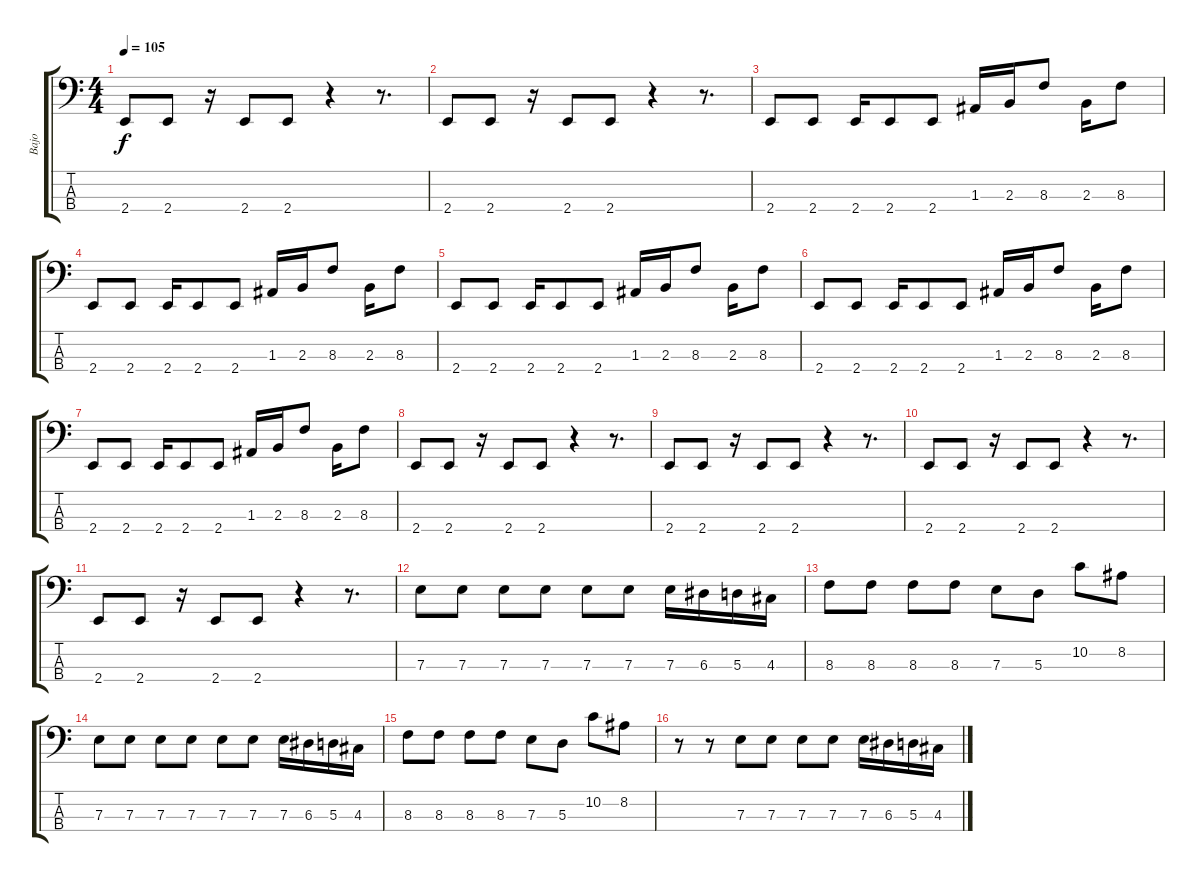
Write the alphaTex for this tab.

\track ("Bajo" "Bajo") {instrument electricbasspick}
\staff {score tabs}
\tuning (G2 D2 A1 D1) {hide}
\ts (4 4)
\tempo 105
\clef f4
\ks c
2.4.8{dy f} 2.4.8 r.16 2.4.8 2.4.8 r.4 r.8{d} |
2.4.8 2.4.8 r.16 2.4.8 2.4.8 r.4 r.8{d} |
2.4.8 2.4.8 2.4.16 2.4.8 2.4.8 1.3.16 2.3.16 8.3.8 2.3.16 8.3.8 |
2.4.8 2.4.8 2.4.16 2.4.8 2.4.8 1.3.16 2.3.16 8.3.8 2.3.16 8.3.8 |
2.4.8 2.4.8 2.4.16 2.4.8 2.4.8 1.3.16 2.3.16 8.3.8 2.3.16 8.3.8 |
2.4.8 2.4.8 2.4.16 2.4.8 2.4.8 1.3.16 2.3.16 8.3.8 2.3.16 8.3.8 |
2.4.8 2.4.8 2.4.16 2.4.8 2.4.8 1.3.16 2.3.16 8.3.8 2.3.16 8.3.8 |
2.4.8 2.4.8 r.16 2.4.8 2.4.8 r.4 r.8{d} |
2.4.8 2.4.8 r.16 2.4.8 2.4.8 r.4 r.8{d} |
2.4.8 2.4.8 r.16 2.4.8 2.4.8 r.4 r.8{d} |
2.4.8 2.4.8 r.16 2.4.8 2.4.8 r.4 r.8{d} |
7.3.8 7.3.8 7.3.8 7.3.8 7.3.8 7.3.8 7.3.16 6.3.16 5.3.16 4.3.16 |
8.3.8 8.3.8 8.3.8 8.3.8 7.3.8 5.3.8 10.2.8 8.2.8 |
7.3.8 7.3.8 7.3.8 7.3.8 7.3.8 7.3.8 7.3.16 6.3.16 5.3.16 4.3.16 |
8.3.8 8.3.8 8.3.8 8.3.8 7.3.8 5.3.8 10.2.8 8.2.8 |
r.8 r.8 7.3.8 7.3.8 7.3.8 7.3.8 7.3.16 6.3.16 5.3.16 4.3.16
